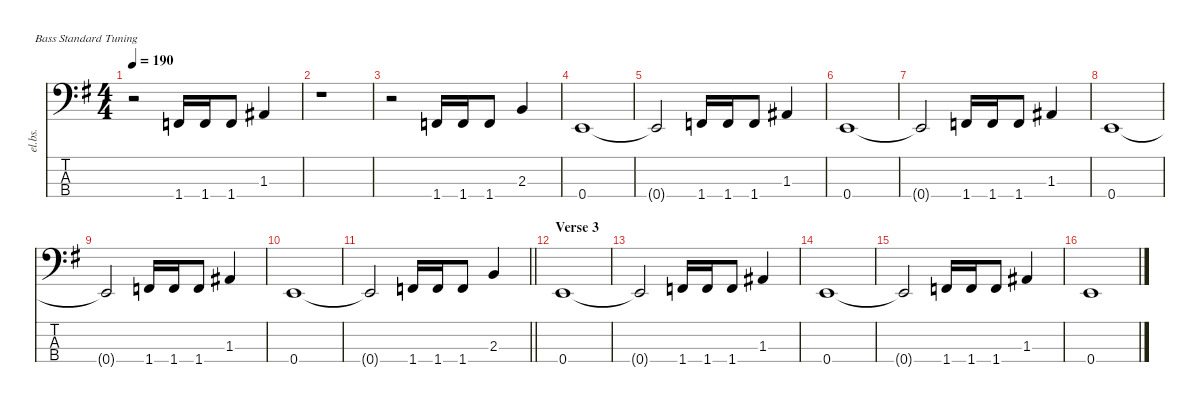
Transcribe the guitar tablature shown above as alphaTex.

\defaultSystemsLayout 4
\hideDynamics
\bracketExtendMode nobrackets
\otherSystemsTrackNameOrientation horizontal
\track ("Bass" "el.bs.") {instrument electricbassfinger}
\staff {score tabs}
\tuning (G2 D2 A1 E1)
\ts (4 4)
\tempo 190
\clef f4
\ks eminor
r.2{dy f} 1.4{acc forcenatural}.16 1.4{acc forcenatural}.16 1.4{acc forcenatural}.8 1.3{acc #}.4 |
r.1 |
r.2 1.4{acc forcenatural}.16 1.4{acc forcenatural}.16 1.4{acc forcenatural}.8 2.3{acc forcenatural}.4 |
0.4{acc forcenatural}.1 |
0.4{t acc forcenatural}.2 1.4{acc forcenatural}.16 1.4{acc forcenatural}.16 1.4{acc forcenatural}.8 1.3{acc #}.4 |
0.4{acc forcenatural}.1 |
0.4{t acc forcenatural}.2 1.4{acc forcenatural}.16 1.4{acc forcenatural}.16 1.4{acc forcenatural}.8 1.3{acc #}.4 |
0.4{acc forcenatural}.1 |
0.4{t acc forcenatural}.2 1.4{acc forcenatural}.16 1.4{acc forcenatural}.16 1.4{acc forcenatural}.8 1.3{acc #}.4 |
0.4{acc forcenatural}.1 |
\barLineRight lightlight
0.4{t acc forcenatural}.2 1.4{acc forcenatural}.16 1.4{acc forcenatural}.16 1.4{acc forcenatural}.8 2.3{acc forcenatural}.4 |
\section ("" "Verse 3")
0.4{acc forcenatural}.1 |
0.4{t acc forcenatural}.2 1.4{acc forcenatural}.16 1.4{acc forcenatural}.16 1.4{acc forcenatural}.8 1.3{acc #}.4 |
0.4{acc forcenatural}.1 |
0.4{t acc forcenatural}.2 1.4{acc forcenatural}.16 1.4{acc forcenatural}.16 1.4{acc forcenatural}.8 1.3{acc #}.4 |
0.4{acc forcenatural}.1
